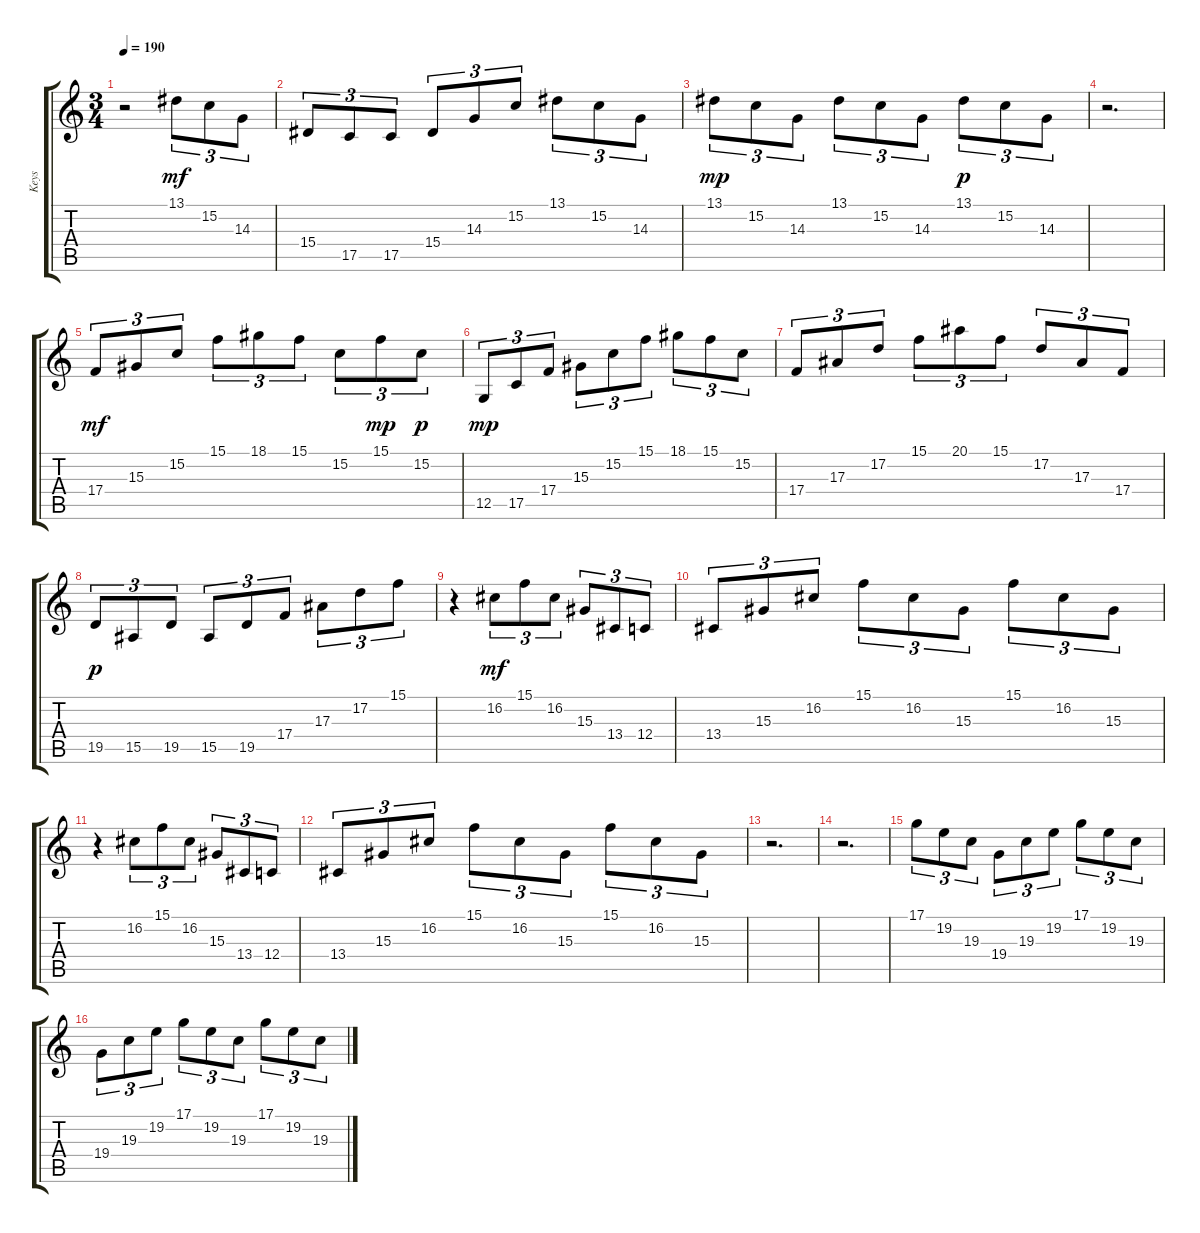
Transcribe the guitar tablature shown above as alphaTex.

\track ("Keys" "Keys") {instrument pad3polysynth}
\staff {score tabs}
\tuning (D4 A3 F3 C3 G2 C2) {hide}
\ts (3 4)
\tempo 190
\clef g2
\ks c
r.2{dy p} 13.1.8{tu (3 2) dy mf} 15.2.8{tu (3 2)} 14.3.8{tu (3 2)} |
15.4.8{tu (3 2)} 17.5.8{tu (3 2)} 17.5.8{tu (3 2)} 15.4.8{tu (3 2)} 14.3.8{tu (3 2)} 15.2.8{tu (3 2)} 13.1.8{tu (3 2)} 15.2.8{tu (3 2)} 14.3.8{tu (3 2)} |
13.1.8{tu (3 2) dy mp} 15.2.8{tu (3 2)} 14.3.8{tu (3 2)} 13.1.8{tu (3 2)} 15.2.8{tu (3 2)} 14.3.8{tu (3 2)} 13.1.8{tu (3 2) dy p} 15.2.8{tu (3 2)} 14.3.8{tu (3 2)} |
r.2{d} |
17.4.8{tu (3 2) dy mf} 15.3.8{tu (3 2)} 15.2.8{tu (3 2)} 15.1.8{tu (3 2)} 18.1.8{tu (3 2)} 15.1.8{tu (3 2)} 15.2.8{tu (3 2)} 15.1.8{tu (3 2) dy mp} 15.2.8{tu (3 2) dy p} |
12.5.8{tu (3 2) dy mp} 17.5.8{tu (3 2)} 17.4.8{tu (3 2)} 15.3.8{tu (3 2)} 15.2.8{tu (3 2)} 15.1.8{tu (3 2)} 18.1.8{tu (3 2)} 15.1.8{tu (3 2)} 15.2.8{tu (3 2)} |
17.4.8{tu (3 2)} 17.3.8{tu (3 2)} 17.2.8{tu (3 2)} 15.1.8{tu (3 2)} 20.1.8{tu (3 2)} 15.1.8{tu (3 2)} 17.2.8{tu (3 2)} 17.3.8{tu (3 2)} 17.4.8{tu (3 2)} |
19.5.8{tu (3 2) dy p} 15.5.8{tu (3 2)} 19.5.8{tu (3 2)} 15.5.8{tu (3 2)} 19.5.8{tu (3 2)} 17.4.8{tu (3 2)} 17.3.8{tu (3 2)} 17.2.8{tu (3 2)} 15.1.8{tu (3 2)} |
r.4 16.2.8{tu (3 2) dy mf} 15.1.8{tu (3 2)} 16.2.8{tu (3 2)} 15.3.8{tu (3 2)} 13.4.8{tu (3 2)} 12.4.8{tu (3 2)} |
13.4.8{tu (3 2)} 15.3.8{tu (3 2)} 16.2.8{tu (3 2)} 15.1.8{tu (3 2)} 16.2.8{tu (3 2)} 15.3.8{tu (3 2)} 15.1.8{tu (3 2)} 16.2.8{tu (3 2)} 15.3.8{tu (3 2)} |
r.4 16.2.8{tu (3 2)} 15.1.8{tu (3 2)} 16.2.8{tu (3 2)} 15.3.8{tu (3 2)} 13.4.8{tu (3 2)} 12.4.8{tu (3 2)} |
13.4.8{tu (3 2)} 15.3.8{tu (3 2)} 16.2.8{tu (3 2)} 15.1.8{tu (3 2)} 16.2.8{tu (3 2)} 15.3.8{tu (3 2)} 15.1.8{tu (3 2)} 16.2.8{tu (3 2)} 15.3.8{tu (3 2)} |
r.2{d} |
r.2{d} |
17.1.8{tu (3 2)} 19.2.8{tu (3 2)} 19.3.8{tu (3 2)} 19.4.8{tu (3 2)} 19.3.8{tu (3 2)} 19.2.8{tu (3 2)} 17.1.8{tu (3 2)} 19.2.8{tu (3 2)} 19.3.8{tu (3 2)} |
19.4.8{tu (3 2)} 19.3.8{tu (3 2)} 19.2.8{tu (3 2)} 17.1.8{tu (3 2)} 19.2.8{tu (3 2)} 19.3.8{tu (3 2)} 17.1.8{tu (3 2)} 19.2.8{tu (3 2)} 19.3.8{tu (3 2)}
